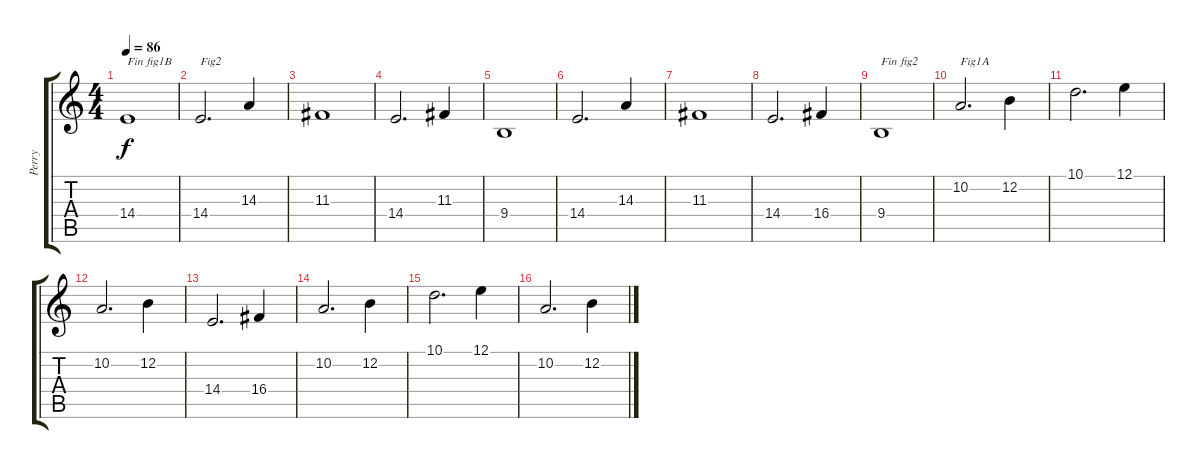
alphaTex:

\track ("Perry" "Perry") {instrument stringensemble2}
\staff {score tabs}
\tuning (E4 B3 G3 D3 A2 E2) {hide}
\ts (4 4)
\tempo 86
\clef g2
\ks c
14.4.1{txt "Fin fig1B" dy f} |
14.4.2{d txt "Fig2"} 14.3.4 |
11.3.1 |
14.4.2{d} 11.3.4 |
9.4.1 |
14.4.2{d} 14.3.4 |
11.3.1 |
14.4.2{d} 16.4.4 |
9.4.1{txt "Fin fig2"} |
10.2.2{d txt "Fig1A"} 12.2.4 |
10.1.2{d} 12.1.4 |
10.2.2{d} 12.2.4 |
14.4.2{d} 16.4.4 |
10.2.2{d} 12.2.4 |
10.1.2{d} 12.1.4 |
10.2.2{d} 12.2.4
